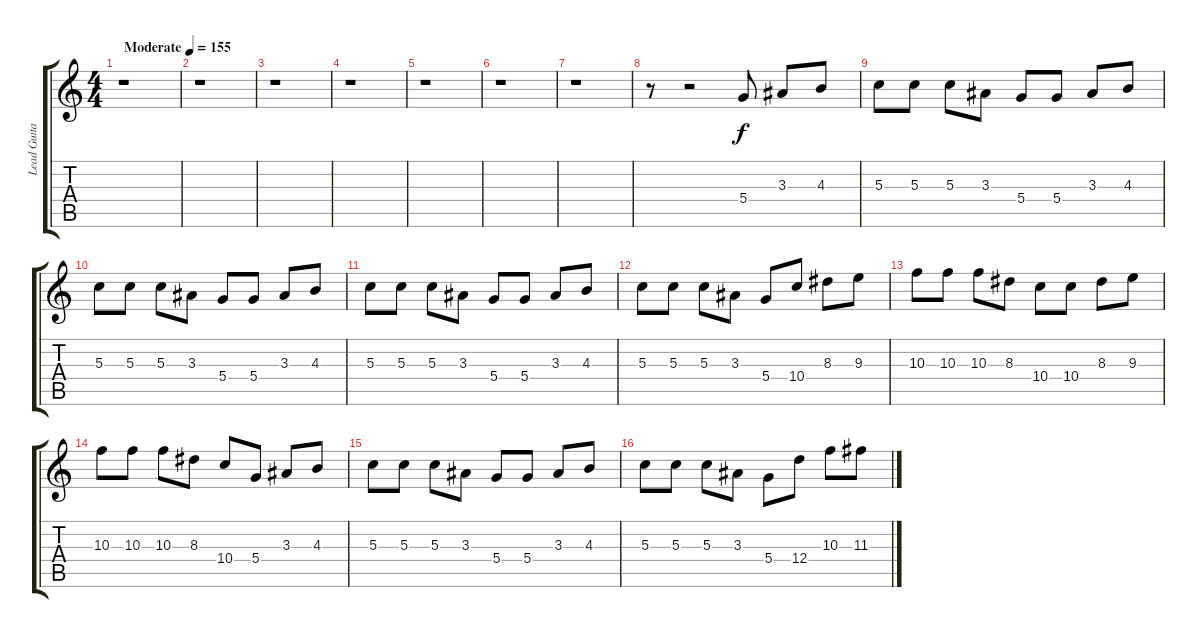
\track ("Lead Guitar" "Lead Guita") {instrument electricguitarclean}
\staff {score tabs}
\tuning (E4 B3 G3 D3 A2 E2) {hide}
\ts (4 4)
\tempo (155 "Moderate")
\clef g2
\ks c
r.1{dy f instrument electricguitarclean} |
r.1 |
r.1 |
r.1 |
r.1 |
r.1 |
r.1 |
r.8 r.2 5.4.8 3.3.8 4.3.8 |
5.3.8 5.3.8 5.3.8 3.3.8 5.4.8 5.4.8 3.3.8 4.3.8 |
5.3.8 5.3.8 5.3.8 3.3.8 5.4.8 5.4.8 3.3.8 4.3.8 |
5.3.8 5.3.8 5.3.8 3.3.8 5.4.8 5.4.8 3.3.8 4.3.8 |
5.3.8 5.3.8 5.3.8 3.3.8 5.4.8 10.4.8 8.3.8 9.3.8 |
10.3.8 10.3.8 10.3.8 8.3.8 10.4.8 10.4.8 8.3.8 9.3.8 |
10.3.8 10.3.8 10.3.8 8.3.8 10.4.8 5.4.8 3.3.8 4.3.8 |
5.3.8 5.3.8 5.3.8 3.3.8 5.4.8 5.4.8 3.3.8 4.3.8 |
5.3.8 5.3.8 5.3.8 3.3.8 5.4.8 12.4.8 10.3.8 11.3.8
